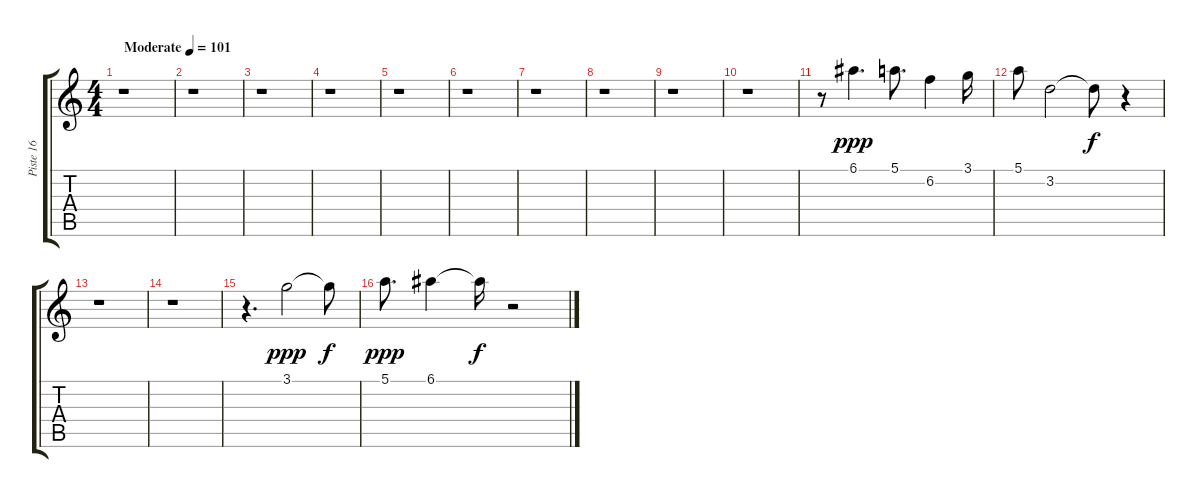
\track ("Piste 16" "Piste 16") {instrument acousticguitarsteel}
\staff {score tabs}
\tuning (E4 B3 G3 D3 A2 E2) {hide}
\ts (4 4)
\tempo (101 "Moderate")
\clef g2
\ks c
r.1{dy ppp instrument acousticguitarsteel} |
r.1 |
r.1 |
r.1 |
r.1 |
r.1 |
r.1 |
r.1 |
r.1 |
r.1 |
r.8 6.1.4{d} 5.1.8{d} 6.2.4 3.1.16 |
5.1.8 3.2.2 3.2{t}.8{dy f} r.4 |
r.1 |
r.1 |
r.4{d} 3.1.2{dy ppp} 3.1{t}.8{dy f} |
5.1.8{d dy ppp} 6.1.4 6.1{t}.16{dy f} r.2
